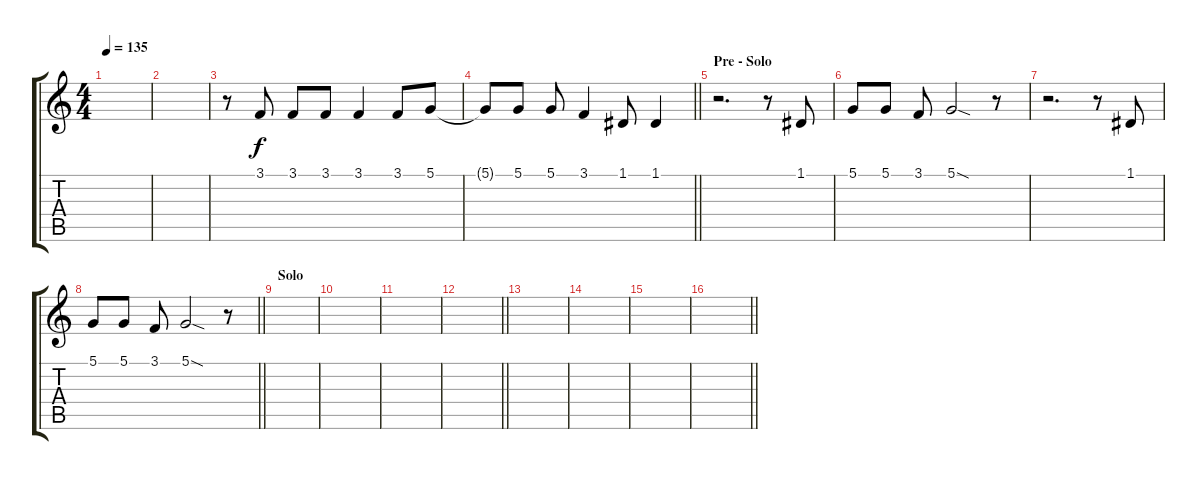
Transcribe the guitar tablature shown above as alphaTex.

\track "" {instrument oboe}
\staff {score tabs}
\tuning (D4 A3 F3 C3 G2 C2) {hide}
\ts (4 4)
\tempo 135
\clef g2
\ks c
|
|
r.8 3.1.8 3.1.8 3.1.8 3.1.4 3.1.8 5.1.8 |
\barLineRight lightlight
5.1{t}.8 5.1.8 5.1.8 3.1.4 1.1.8 1.1.4 |
\section ("" "Pre - Solo ")
r.2{d} r.8 1.1.8 |
5.1.8 5.1.8 3.1.8 5.1{sod}.2 r.8 |
r.2{d} r.8 1.1.8 |
\barLineRight lightlight
5.1.8 5.1.8 3.1.8 5.1{sod}.2 r.8 |
\section ("" "Solo")
|
|
|
\barLineRight lightlight
|
|
|
|
\barLineRight lightlight
